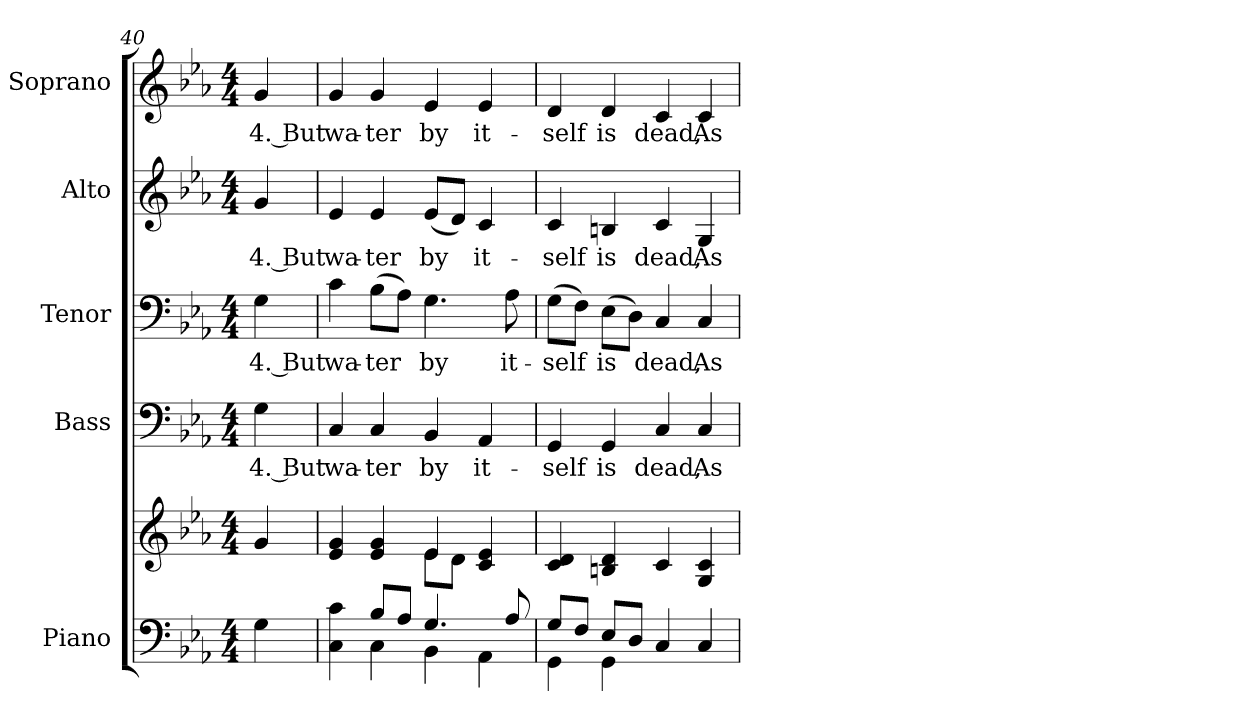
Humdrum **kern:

**kern	**kern	**kern	**text	**kern	**text	**kern	**text	**kern	**text
*part5	*part5	*part4	*part4	*part3	*part3	*part2	*part2	*part1	*part1
*staff6	*staff5	*staff4	*staff4	*staff3	*staff3	*staff2	*staff2	*staff1	*staff1
*I"Piano	*	*I"Bass	*	*I"Tenor	*	*I"Alto	*	*I"Soprano	*
*I'Pno.	*	*I'B.	*	*I'T.	*	*I'A.	*	*I'S.	*
!!LO:PB:g=z
*clefF4	*clefG2	*clefF4	*	*clefF4	*	*clefG2	*	*clefG2	*
*k[b-e-a-]	*k[b-e-a-]	*k[b-e-a-]	*	*k[b-e-a-]	*	*k[b-e-a-]	*	*k[b-e-a-]	*
*E-:	*E-:	*E-:	*	*E-:	*	*E-:	*	*E-:	*
*M4/4	*M4/4	*M4/4	*	*M4/4	*	*M4/4	*	*M4/4	*
=40	=40	=40	=40	=40	=40	=40	=40	=40	=40
!	!	!	!LO:LY:b:color=#000000	!	!	!	!	!	!
!	!	!	!	!	!LO:LY:b:color=#000000	!	!	!	!
!	!	!	!	!	!	!	!LO:LY:b:color=#000000	!	!
!	!	!	!	!	!	!	!	!	!LO:LY:b:color=#000000
4Gi\	4gi/	4Gi\	4. But	4Gi\	4. But	4gi/	4. But	4gi/	4. But
=41	=41	=41	=41	=41	=41	=41	=41	=41	=41
*^	*^	*	*	*	*	*	*	*	*
!	!	!	!	!	!LO:LY:b:color=#000000	!	!	!	!	!	!
!	!	!	!	!	!	!	!LO:LY:b:color=#000000	!	!	!	!
!	!	!	!	!	!	!	!	!	!LO:LY:b:color=#000000	!	!
!	!	!	!	!	!	!	!	!	!	!	!LO:LY:b:color=#000000
4Ci\ 4ci	4ryy	4e-i/ 4gi	2ryy	4Ci/	wa-	4ci\	wa-	4e-i/	wa-	4gi/	wa-
!	!	!	!	!	!LO:LY:b:color=#000000	!	!	!	!	!	!
!	!	!	!	!	!	!	!LO:LY:b:color=#000000	!	!	!	!
!	!	!	!	!	!	!	!	!	!LO:LY:b:color=#000000	!	!
!	!	!	!	!	!	!	!	!	!	!	!LO:LY:b:color=#000000
8B-i/L	4Ci\	4e-i/ 4gi	.	4Ci/	-ter	(8B-i\L	-ter	4e-i/	-ter	4gi/	-ter
8A-i/J	.	.	.	.	.	8A-i\J)	.	.	.	.	.
!	!	!	!	!	!LO:LY:b:color=#000000	!	!	!	!	!	!
!	!	!	!	!	!	!	!LO:LY:b:color=#000000	!	!	!	!
!	!	!	!	!	!	!	!	!	!LO:LY:b:color=#000000	!	!
!	!	!	!	!	!	!	!	!	!	!	!LO:LY:b:color=#000000
4.Gi/	4BB-i\	4e-i/	8e-i\L	4BB-i/	by	4.Gi\	by	(8e-i/L	by	4e-i/	by
.	.	.	8di\J	.	.	.	.	8di/J)	.	.	.
!	!	!	!	!	!LO:LY:b:color=#000000	!	!	!	!	!	!
!	!	!	!	!	!	!	!	!	!LO:LY:b:color=#000000	!	!
!	!	!	!	!	!	!	!	!	!	!	!LO:LY:b:color=#000000
.	4AA-i\	4ci/ 4e-i	4ryy	4AA-i/	it-	.	.	4ci/	it-	4e-i/	it-
!	!	!	!	!	!	!	!LO:LY:b:color=#000000	!	!	!	!
8A-i/	.	.	.	.	.	8A-i\	it-	.	.	.	.
*	*	*v	*v	*	*	*	*	*	*	*	*
!!LO:PB:g=z
=42	=42	=42	=42	=42	=42	=42	=42	=42	=42	=42
!	!	!	!	!LO:LY:b:color=#000000	!	!	!	!	!	!
!	!	!	!	!	!	!LO:LY:b:color=#000000	!	!	!	!
!	!	!	!	!	!	!	!	!LO:LY:b:color=#000000	!	!
!	!	!	!	!	!	!	!	!	!	!LO:LY:b:color=#000000
8Gi/L	4GGi\	4ci/ 4di	4GGi/	-self	(8Gi\L	-self	4ci/	-self	4di/	-self
8Fi/J	.	.	.	.	8Fi\J)	.	.	.	.	.
!	!	!	!	!LO:LY:b:color=#000000	!	!	!	!	!	!
!	!	!	!	!	!	!LO:LY:b:color=#000000	!	!	!	!
!	!	!	!	!	!	!	!	!LO:LY:b:color=#000000	!	!
!	!	!	!	!	!	!	!	!	!	!LO:LY:b:color=#000000
8E-i/L	4GGi\	4Bni/ 4di	4GGi/	is	(8E-i\L	is	4Bni/	is	4di/	is
8Di/J	.	.	.	.	8Di\J)	.	.	.	.	.
!	!	!	!	!LO:LY:b:color=#000000	!	!	!	!	!	!
!	!	!	!	!	!	!LO:LY:b:color=#000000	!	!	!	!
!	!	!	!	!	!	!	!	!LO:LY:b:color=#000000	!	!
!	!	!	!	!	!	!	!	!	!	!LO:LY:b:color=#000000
4Ci/	2ryy	4ci/	4Ci/	dead,	4Ci/	dead,	4ci/	dead,	4ci/	dead,
!	!	!	!	!LO:LY:b:color=#000000	!	!	!	!	!	!
!	!	!	!	!	!	!LO:LY:b:color=#000000	!	!	!	!
!	!	!	!	!	!	!	!	!LO:LY:b:color=#000000	!	!
!	!	!	!	!	!	!	!	!	!	!LO:LY:b:color=#000000
4Ci/	.	4Gi/ 4ci	4Ci/	As	4Ci/	As	4Gi/	As	4ci/	As
*v	*v	*	*	*	*	*	*	*	*	*
=	=	=	=	=	=	=	=	=	=
*-	*-	*-	*-	*-	*-	*-	*-	*-	*-
